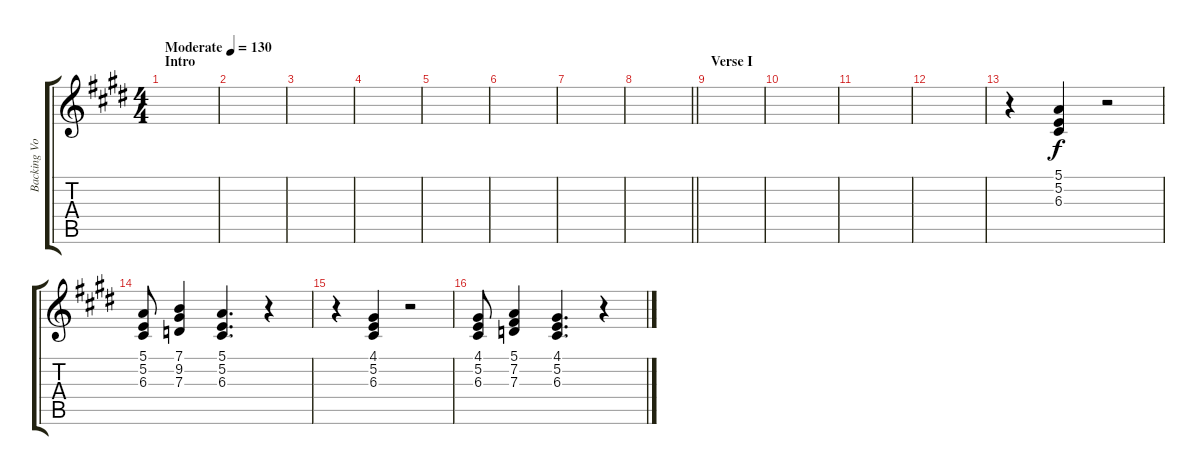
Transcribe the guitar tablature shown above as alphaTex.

\track ("Backing Vocals" "Backing Vo") {instrument choiraahs}
\staff {score tabs}
\tuning (E4 B3 G3 D3 A2 E2) {hide}
\ts (4 4)
\section ("" "Intro")
\tempo (130 "Moderate")
\clef g2
\ks e
|
|
|
|
|
|
|
\barLineRight lightlight
|
\section ("" "Verse I")
|
|
|
|
r.4 (5.1 5.2 6.3).4 r.2 |
(5.1 5.2 6.3).8 (7.1 9.2 7.3).4 (5.1 5.2 6.3).4{d} r.4 |
r.4 (4.1 5.2 6.3).4 r.2 |
(4.1 5.2 6.3).8 (5.1 7.2 7.3).4 (4.1 5.2 6.3).4{d} r.4
